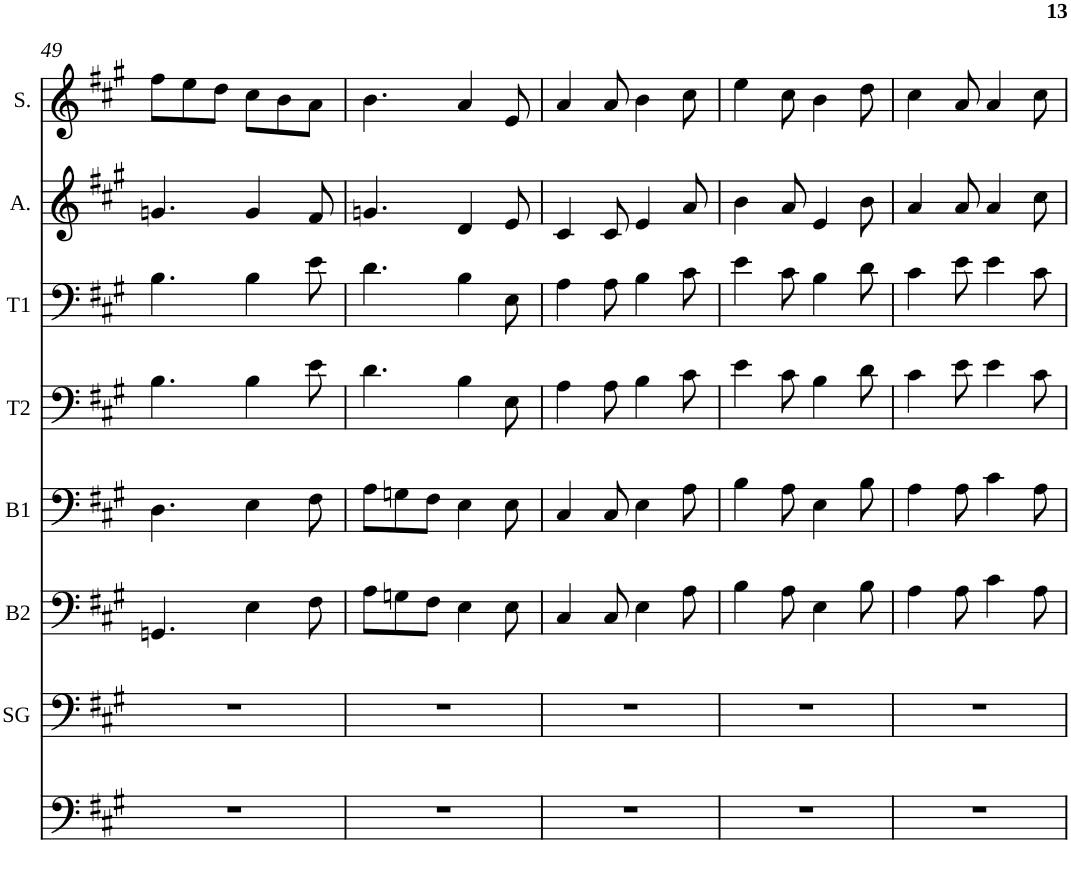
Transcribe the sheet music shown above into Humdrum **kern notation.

**kern	**kern	**kern	**kern	**kern	**kern	**kern	**kern
*part8	*part7	*part6	*part5	*part4	*part3	*part2	*part1
*staff8	*staff7	*staff6	*staff5	*staff4	*staff3	*staff2	*staff1
*I"Piano	*I"Some Guys	*I"Bass 2	*I"Bass 1	*I"Tenor 2	*I"Tenor 1	*I"Alto	*I"Soprano
*	*I'SG	*I'B2	*I'B1	*I'T2	*I'T1	*I'A.	*I'S.
!!LO:PB:g=z
*clefF4	*clefF4	*clefF4	*clefF4	*clefF4	*clefF4	*clefG2	*clefG2
*k[f#c#g#]	*k[f#c#g#]	*k[f#c#g#]	*k[f#c#g#]	*k[f#c#g#]	*k[f#c#g#]	*k[f#c#g#]	*k[f#c#g#]
*A:	*A:	*A:	*A:	*A:	*A:	*A:	*A:
*M6/8	*M6/8	*M6/8	*M6/8	*M6/8	*M6/8	*M6/8	*M6/8
=49	=49	=49	=49	=49	=49	=49	=49
2.r	2.r	4.GGn/	4.D\	4.B\	4.B\	4.gn/	8ff#\L
.	.	.	.	.	.	.	8ee\
.	.	.	.	.	.	.	8dd\J
.	.	4E\	4E\	4B\	4B\	4g/	8cc#\L
.	.	.	.	.	.	.	8b\
.	.	8F#\	8F#\	8e\	8e\	8f#/	8a\J
=50	=50	=50	=50	=50	=50	=50	=50
2.r	2.r	8A\L	8A\L	4.d\	4.d\	4.gn/	4.b\
.	.	8Gn\	8Gn\	.	.	.	.
.	.	8F#\J	8F#\J	.	.	.	.
.	.	4E\	4E\	4B\	4B\	4d/	4a/
.	.	8E\	8E\	8E\	8E\	8e/	8e/
=51	=51	=51	=51	=51	=51	=51	=51
2.r	2.r	4C#/	4C#/	4A\	4A\	4c#/	4a/
.	.	8C#/	8C#/	8A\	8A\	8c#/	8a/
.	.	4E\	4E\	4B\	4B\	4e/	4b\
.	.	8A\	8A\	8c#\	8c#\	8a/	8cc#\
=52	=52	=52	=52	=52	=52	=52	=52
2.r	2.r	4B\	4B\	4e\	4e\	4b\	4ee\
.	.	8A\	8A\	8c#\	8c#\	8a/	8cc#\
.	.	4E\	4E\	4B\	4B\	4e/	4b\
.	.	8B\	8B\	8d\	8d\	8b\	8dd\
=53	=53	=53	=53	=53	=53	=53	=53
2.r	2.r	4A\	4A\	4c#\	4c#\	4a/	4cc#\
.	.	8A\	8A\	8e\	8e\	8a/	8a/
.	.	4c#\	4c#\	4e\	4e\	4a/	4a/
.	.	8A\	8A\	8c#\	8c#\	8cc#\	8cc#\
=	=	=	=	=	=	=	=
*-	*-	*-	*-	*-	*-	*-	*-
